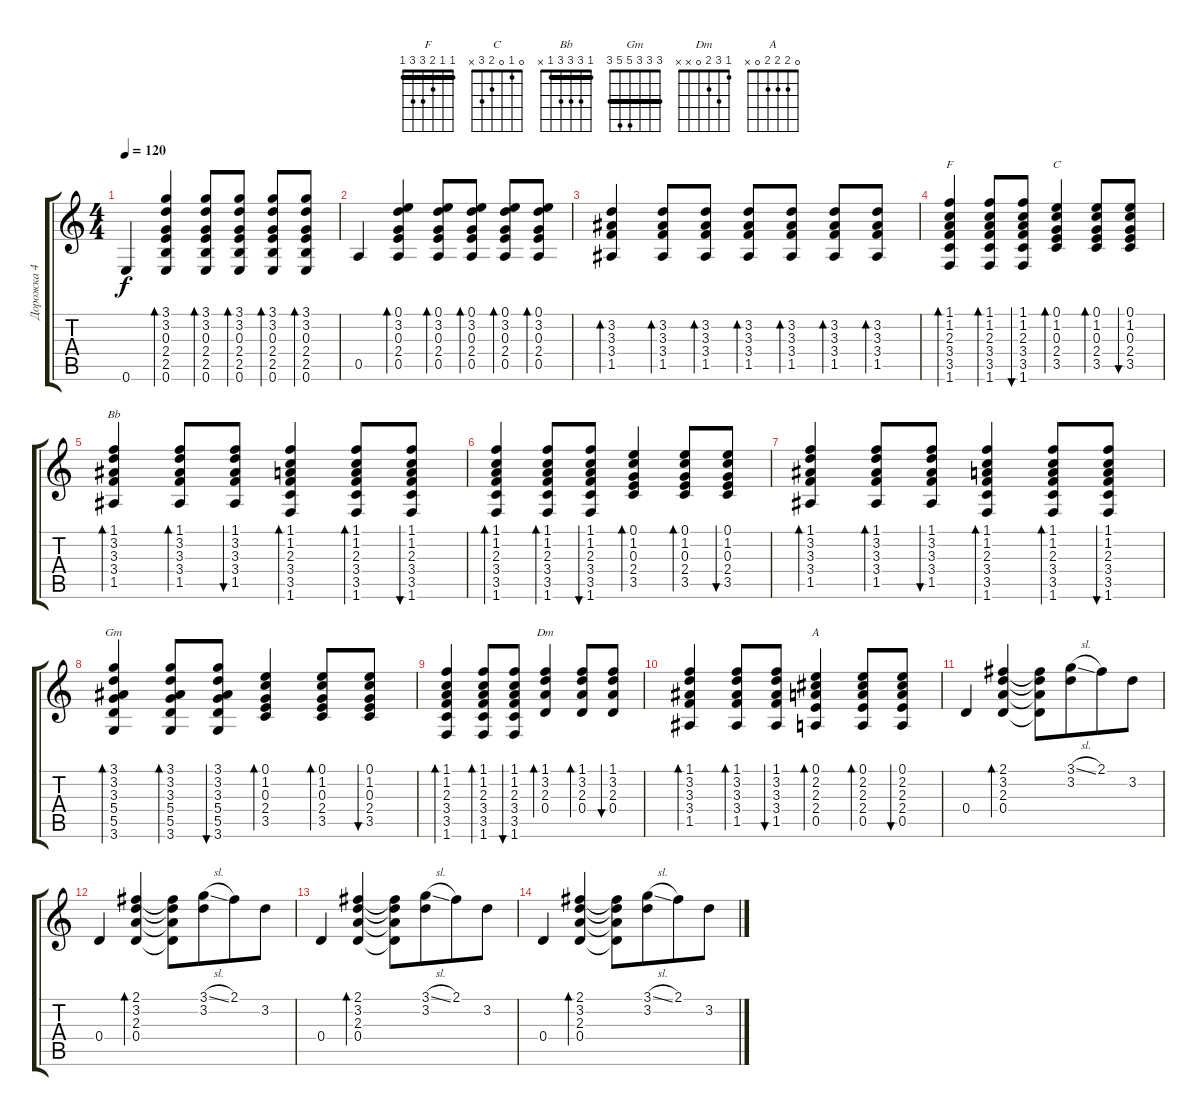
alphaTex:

\track ("Дорожка 4" "Дорожка 4") {instrument acousticguitarsteel}
\staff {score tabs}
\tuning (E4 B3 G3 D3 A2 E2) {hide}
\chord ("F" 1 1 2 3 3 1) {barre 1}
\chord ("C" 0 1 0 2 3 x)
\chord ("Bb" 1 3 3 3 1 x) {barre 1}
\chord ("Gm" 3 3 3 5 5 3) {barre 3}
\chord ("Dm" 1 3 2 0 x x)
\chord ("A" 0 2 2 2 0 x)
\ts (4 4)
\tempo 120
\clef g2
\ks c
0.6.4{dy f} (3.1 3.2 0.3 2.4 2.5 0.6).4{bd 60} (3.1 3.2 0.3 2.4 2.5 0.6).8{bd 60} (3.1 3.2 0.3 2.4 2.5 0.6).8{bd 60} (3.1 3.2 0.3 2.4 2.5 0.6).8{bd 60} (3.1 3.2 0.3 2.4 2.5 0.6).8{bd 60} |
0.5.4 (0.1 3.2 0.3 2.4 0.5).4{bd 60} (0.1 3.2 0.3 2.4 0.5).8{bd 60} (0.1 3.2 0.3 2.4 0.5).8{bd 60} (0.1 3.2 0.3 2.4 0.5).8{bd 60} (0.1 3.2 0.3 2.4 0.5).8{bd 60} |
(3.2 3.3 3.4 1.5).4{bd 60} (3.2 3.3 3.4 1.5).8{bd 60} (3.2 3.3 3.4 1.5).8{bd 60} (3.2 3.3 3.4 1.5).8{bd 60} (3.2 3.3 3.4 1.5).8{bd 60} (3.2 3.3 3.4 1.5).8{bd 60} (3.2 3.3 3.4 1.5).8{bd 60} |
(1.1 1.2 2.3 3.4 3.5 1.6).4{bd 60 ch "F"} (1.1 1.2 2.3 3.4 3.5 1.6).8{bd 60} (1.1 1.2 2.3 3.4 3.5 1.6).8{bu 60} (0.1 1.2 0.3 2.4 3.5).4{bd 60 ch "C"} (0.1 1.2 0.3 2.4 3.5).8{bd 60} (0.1 1.2 0.3 2.4 3.5).8{bu 60} |
(1.1 3.2 3.3 3.4 1.5).4{bd 60 ch "Bb"} (1.1 3.2 3.3 3.4 1.5).8{bd 60} (1.1 3.2 3.3 3.4 1.5).8{bu 60} (1.1 1.2 2.3 3.4 3.5 1.6).4{bd 60} (1.1 1.2 2.3 3.4 3.5 1.6).8{bd 60} (1.1 1.2 2.3 3.4 3.5 1.6).8{bu 60} |
(1.1 1.2 2.3 3.4 3.5 1.6).4{bd 60} (1.1 1.2 2.3 3.4 3.5 1.6).8{bd 60} (1.1 1.2 2.3 3.4 3.5 1.6).8{bu 60} (0.1 1.2 0.3 2.4 3.5).4{bd 60} (0.1 1.2 0.3 2.4 3.5).8{bd 60} (0.1 1.2 0.3 2.4 3.5).8{bu 60} |
(1.1 3.2 3.3 3.4 1.5).4{bd 60} (1.1 3.2 3.3 3.4 1.5).8{bd 60} (1.1 3.2 3.3 3.4 1.5).8{bu 60} (1.1 1.2 2.3 3.4 3.5 1.6).4{bd 60} (1.1 1.2 2.3 3.4 3.5 1.6).8{bd 60} (1.1 1.2 2.3 3.4 3.5 1.6).8{bu 60} |
(3.1 3.2 3.3 5.4 5.5 3.6).4{bd 60 ch "Gm"} (3.1 3.2 3.3 5.4 5.5 3.6).8{bd 60} (3.1 3.2 3.3 5.4 5.5 3.6).8{bu 60} (0.1 1.2 0.3 2.4 3.5).4{bd 60} (0.1 1.2 0.3 2.4 3.5).8{bd 60} (0.1 1.2 0.3 2.4 3.5).8{bu 60} |
(1.1 1.2 2.3 3.4 3.5 1.6).4{bd 60} (1.1 1.2 2.3 3.4 3.5 1.6).8{bd 60} (1.1 1.2 2.3 3.4 3.5 1.6).8{bu 60} (1.1 3.2 2.3 0.4).4{bd 60 ch "Dm"} (1.1 3.2 2.3 0.4).8{bd 60} (1.1 3.2 2.3 0.4).8{bu 60} |
(1.1 3.2 3.3 3.4 1.5).4{bd 60} (1.1 3.2 3.3 3.4 1.5).8{bd 60} (1.1 3.2 3.3 3.4 1.5).8{bu 60} (0.1 2.2 2.3 2.4 0.5).4{bd 60 ch "A"} (0.1 2.2 2.3 2.4 0.5).8{bd 60} (0.1 2.2 2.3 2.4 0.5).8{bu 60} |
0.4.4 (2.1 3.2 2.3 0.4).4{bd 120} (2.1{t} 3.2{t} 2.3{t} 0.4{t}).8 (3.1{sl} 3.2).8{beam merge} 2.1.8 3.2.8 |
0.4.4 (2.1 3.2 2.3 0.4).4{bd 120} (2.1{t} 3.2{t} 2.3{t} 0.4{t}).8 (3.1{sl} 3.2).8{beam merge} 2.1.8 3.2.8 |
0.4.4 (2.1 3.2 2.3 0.4).4{bd 120} (2.1{t} 3.2{t} 2.3{t} 0.4{t}).8 (3.1{sl} 3.2).8{beam merge} 2.1.8 3.2.8 |
0.4.4 (2.1 3.2 2.3 0.4).4{bd 120} (2.1{t} 3.2{t} 2.3{t} 0.4{t}).8 (3.1{sl} 3.2).8{beam merge} 2.1.8 3.2.8
